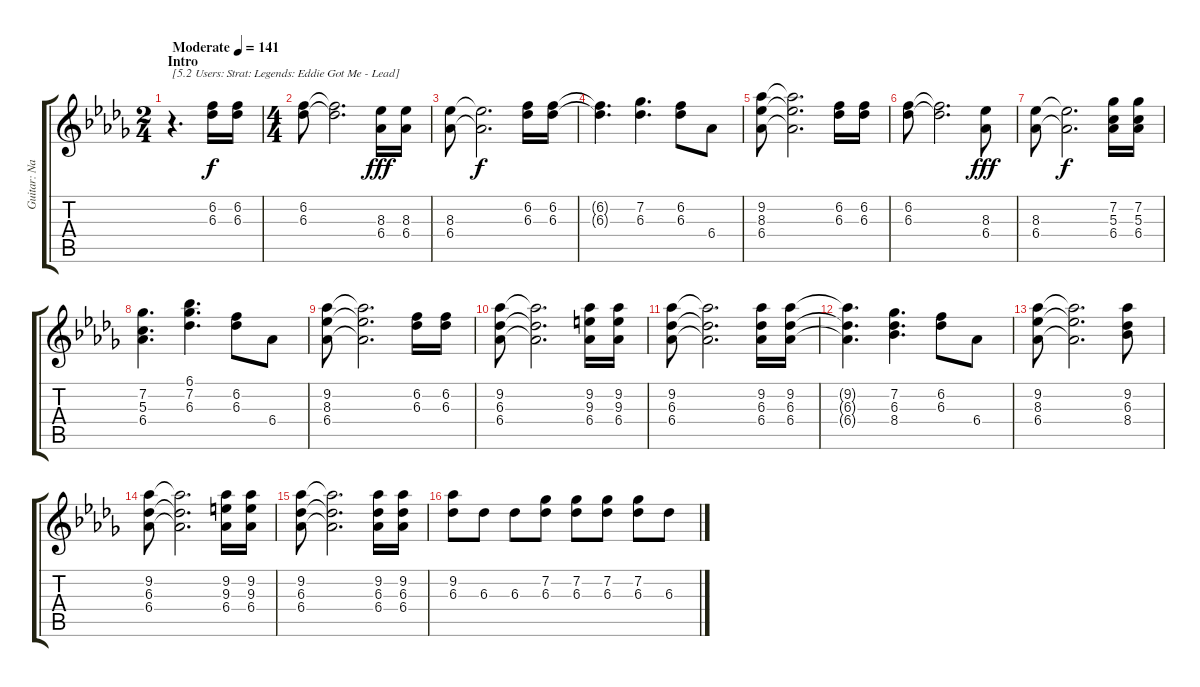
\track ("Guitar: Nancy" "Guitar: Na") {instrument distortionguitar}
\staff {score tabs}
\tuning (E4 B3 G3 D3 A2 E2) {hide}
\ts (2 4)
\section ("" "Intro")
\tempo (141 "Moderate")
\clef g2
\ks db
r.4{d txt "[5.2 Users: Strat: Legends: Eddie Got Me - Lead]" dy f instrument distortionguitar} (6.2 6.3).16 (6.2 6.3).16 |
\ts (4 4)
(6.2 6.3).8 (6.2{t} 6.3{t}).2{d} (8.3 6.4).16{dy fff} (8.3 6.4).16 |
(8.3 6.4).8 (8.3{t} 6.4{t}).2{d dy f} (6.2 6.3).16 (6.2 6.3).16 |
(6.2{t} 6.3{t}).4{d} (7.2 6.3).4{d} (6.2 6.3).8 6.4.8 |
(9.2 8.3 6.4).8 (9.2{t} 8.3{t} 6.4{t}).2{d} (6.2 6.3).16 (6.2 6.3).16 |
(6.2 6.3).8 (6.2{t} 6.3{t}).2{d} (8.3 6.4).8{dy fff} |
(8.3 6.4).8 (8.3{t} 6.4{t}).2{d dy f} (7.2 5.3 6.4).16 (7.2 5.3 6.4).16 |
(7.2 5.3 6.4).4{d} (6.1 7.2 6.3).4{d} (6.2 6.3).8 6.4.8 |
(9.2 8.3 6.4).8 (9.2{t} 8.3{t} 6.4{t}).2{d} (6.2 6.3).16 (6.2 6.3).16 |
(9.2 6.3 6.4).8 (9.2{t} 6.3{t} 6.4{t}).2{d} (9.2 9.3 6.4).16 (9.2 9.3 6.4).16 |
(9.2 6.3 6.4).8 (9.2{t} 6.3{t} 6.4{t}).2{d} (9.2 6.3 6.4).16 (9.2 6.3 6.4).16 |
(9.2{t} 6.3{t} 6.4{t}).4{d} (7.2 6.3 8.4).4{d} (6.2 6.3).8 6.4.8 |
(9.2 8.3 6.4).8 (9.2{t} 8.3{t} 6.4{t}).2{d} (9.2 6.3 8.4).8 |
(9.2 6.3 6.4).8 (9.2{t} 6.3{t} 6.4{t}).2{d} (9.2 9.3 6.4).16 (9.2 9.3 6.4).16 |
(9.2 6.3 6.4).8 (9.2{t} 6.3{t} 6.4{t}).2{d} (9.2 6.3 6.4).16 (9.2 6.3 6.4).16 |
(9.2 6.3).8 6.3.8 6.3.8 (7.2 6.3).8 (7.2 6.3).8 (7.2 6.3).8 (7.2 6.3).8 6.3.8
